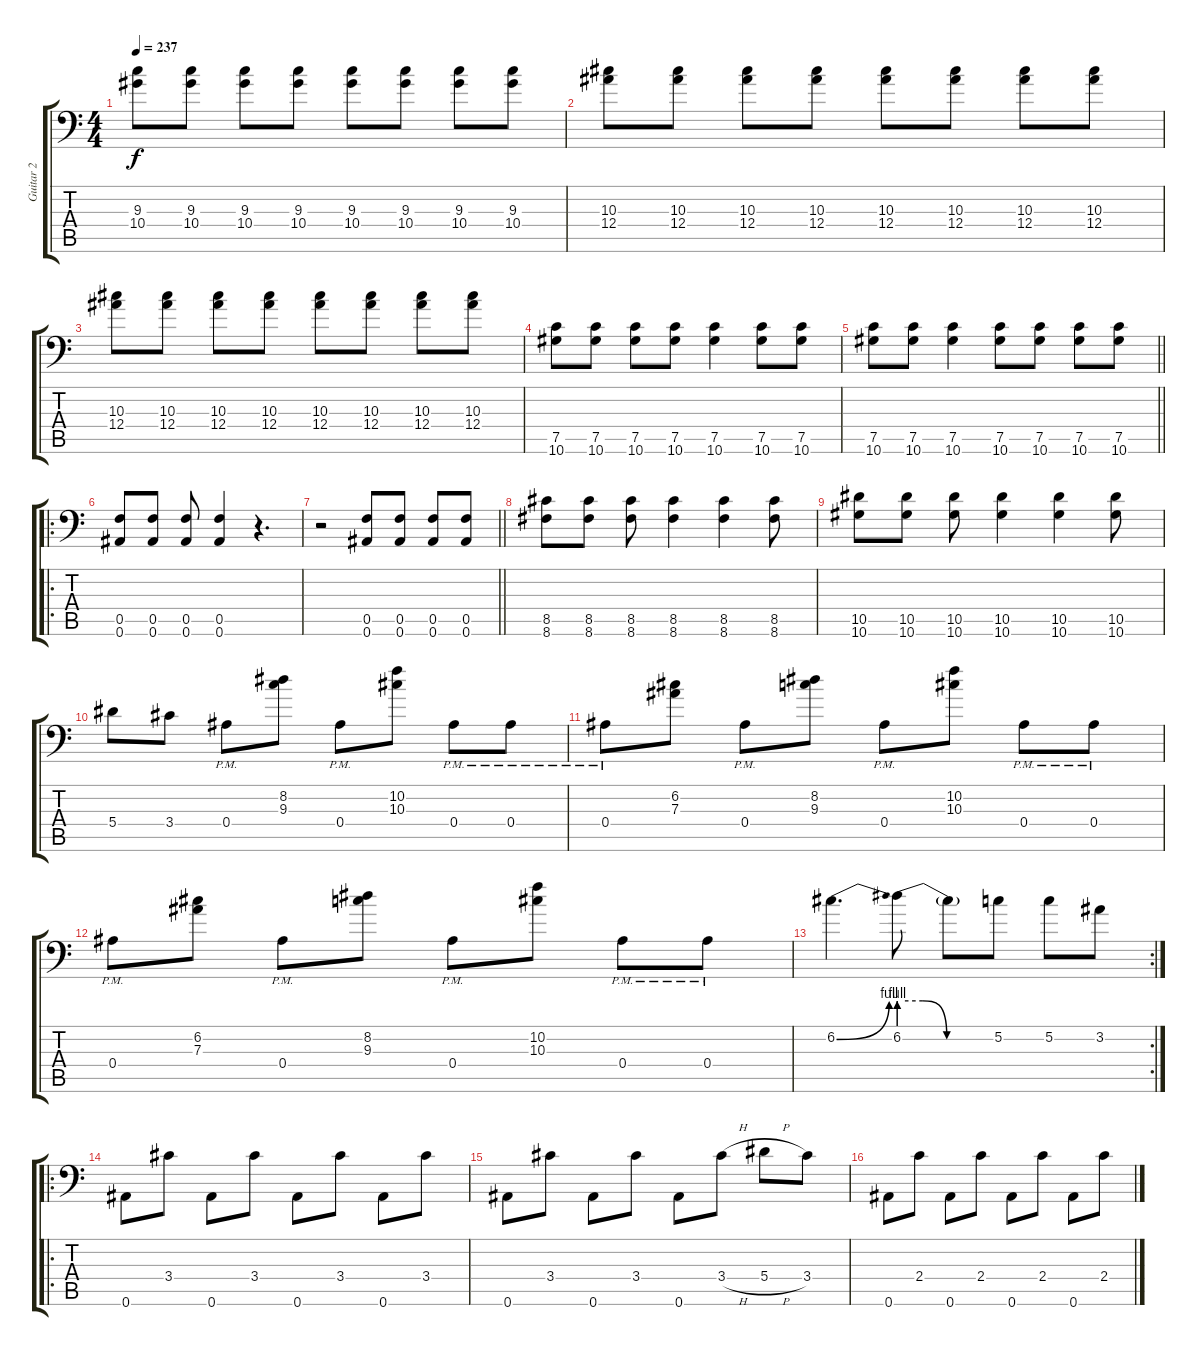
\track ("Guitar 2" "Guitar 2") {instrument distortionguitar}
\staff {score tabs}
\tuning (C4 G3 Eb3 Bb2 F2 Bb1) {hide}
\ts (4 4)
\tempo 237
\clef f4
\ks c
(9.3 10.4).8{dy f} (9.3 10.4).8 (9.3 10.4).8 (9.3 10.4).8 (9.3 10.4).8 (9.3 10.4).8 (9.3 10.4).8 (9.3 10.4).8 |
(10.3 12.4).8 (10.3 12.4).8 (10.3 12.4).8 (10.3 12.4).8 (10.3 12.4).8 (10.3 12.4).8 (10.3 12.4).8 (10.3 12.4).8 |
(10.3 12.4).8 (10.3 12.4).8 (10.3 12.4).8 (10.3 12.4).8 (10.3 12.4).8 (10.3 12.4).8 (10.3 12.4).8 (10.3 12.4).8 |
(7.5 10.6).8 (7.5 10.6).8 (7.5 10.6).8 (7.5 10.6).8 (7.5 10.6).4 (7.5 10.6).8 (7.5 10.6).8 |
\barLineRight lightlight
(7.5 10.6).8 (7.5 10.6).8 (7.5 10.6).4 (7.5 10.6).8 (7.5 10.6).8 (7.5 10.6).8 (7.5 10.6).8 |
\ro
(0.5 0.6).8 (0.5 0.6).8 (0.5 0.6).8 (0.5 0.6).4 r.4{d} |
\barLineRight lightlight
r.2 (0.5 0.6).8 (0.5 0.6).8 (0.5 0.6).8 (0.5 0.6).8 |
(8.5 8.6).8 (8.5 8.6).8 (8.5 8.6).8 (8.5 8.6).4 (8.5 8.6).4 (8.5 8.6).8 |
(10.5 10.6).8 (10.5 10.6).8 (10.5 10.6).8 (10.5 10.6).4 (10.5 10.6).4 (10.5 10.6).8 |
5.4.8 3.4.8 0.4{pm}.8 (8.2 9.3).8 0.4{pm}.8 (10.2 10.3).8 0.4{pm}.8 0.4{pm}.8 |
0.4{pm}.8 (6.2 7.3).8 0.4{pm}.8 (8.2 9.3).8 0.4{pm}.8 (10.2 10.3).8 0.4{pm}.8 0.4{pm}.8 |
0.4{pm}.8 (6.2 7.3).8 0.4{pm}.8 (8.2 9.3).8 0.4{pm}.8 (10.2 10.3).8 0.4{pm}.8 0.4{pm}.8 |
\rc 2
6.2{be (bend 0 0 60 4)}.4{d} 6.2{be (custom 0 4 15 4 30 0 60 0)}.8 6.2{t}.8 5.2.8 5.2.8 3.2.8 |
\ro
0.6.8 3.4.8 0.6.8 3.4.8 0.6.8 3.4.8 0.6.8 3.4.8 |
0.6.8 3.4.8 0.6.8 3.4.8 0.6.8 3.4{h}.8 5.4{h}.8 3.4.8 |
0.6.8 2.4.8 0.6.8 2.4.8 0.6.8 2.4.8 0.6.8 2.4.8
